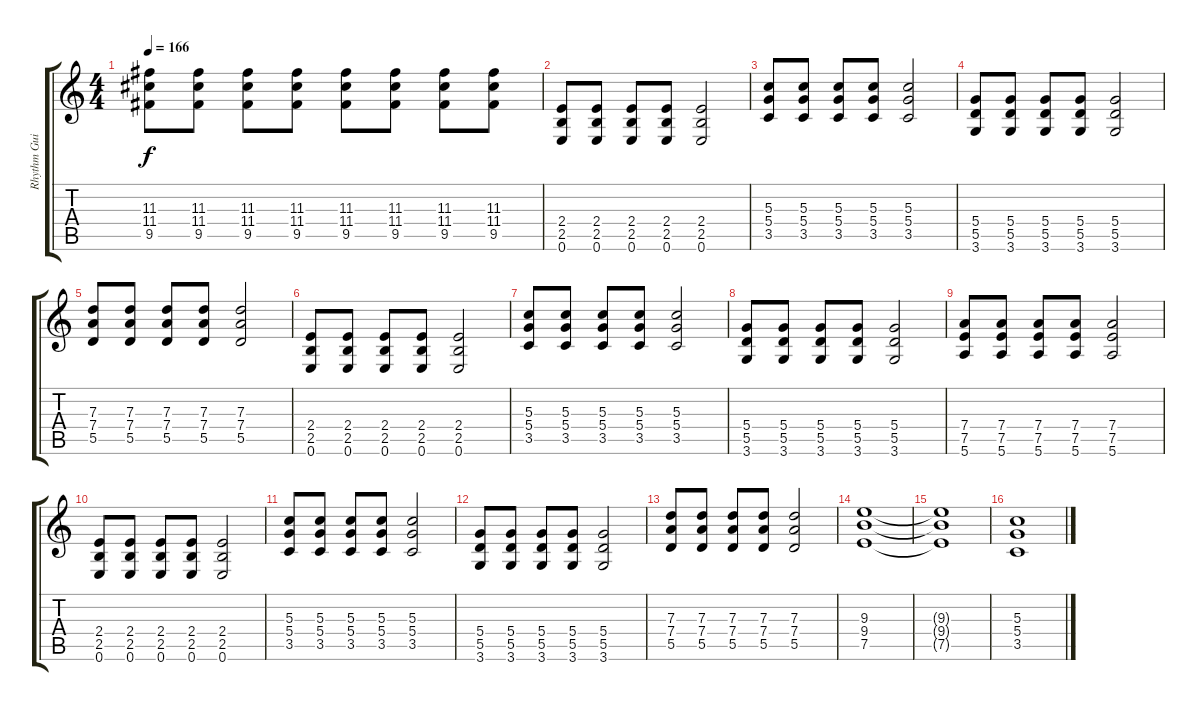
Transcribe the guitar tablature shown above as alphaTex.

\track ("Rhythm Guitar I" "Rhythm Gui") {instrument distortionguitar}
\staff {score tabs}
\tuning (E4 B3 G3 D3 A2 E2) {hide}
\ts (4 4)
\tempo 166
\clef g2
\ks c
(11.3 11.4 9.5).8{dy f} (11.3 11.4 9.5).8 (11.3 11.4 9.5).8 (11.3 11.4 9.5).8 (11.3 11.4 9.5).8 (11.3 11.4 9.5).8 (11.3 11.4 9.5).8 (11.3 11.4 9.5).8 |
(2.4 2.5 0.6).8 (2.4 2.5 0.6).8 (2.4 2.5 0.6).8 (2.4 2.5 0.6).8 (2.4 2.5 0.6).2 |
(5.3 5.4 3.5).8 (5.3 5.4 3.5).8 (5.3 5.4 3.5).8 (5.3 5.4 3.5).8 (5.3 5.4 3.5).2 |
(5.4 5.5 3.6).8 (5.4 5.5 3.6).8 (5.4 5.5 3.6).8 (5.4 5.5 3.6).8 (5.4 5.5 3.6).2 |
(7.3 7.4 5.5).8 (7.3 7.4 5.5).8 (7.3 7.4 5.5).8 (7.3 7.4 5.5).8 (7.3 7.4 5.5).2 |
(2.4 2.5 0.6).8 (2.4 2.5 0.6).8 (2.4 2.5 0.6).8 (2.4 2.5 0.6).8 (2.4 2.5 0.6).2 |
(5.3 5.4 3.5).8 (5.3 5.4 3.5).8 (5.3 5.4 3.5).8 (5.3 5.4 3.5).8 (5.3 5.4 3.5).2 |
(5.4 5.5 3.6).8 (5.4 5.5 3.6).8 (5.4 5.5 3.6).8 (5.4 5.5 3.6).8 (5.4 5.5 3.6).2 |
(7.4 7.5 5.6).8 (7.4 7.5 5.6).8 (7.4 7.5 5.6).8 (7.4 7.5 5.6).8 (7.4 7.5 5.6).2 |
(2.4 2.5 0.6).8 (2.4 2.5 0.6).8 (2.4 2.5 0.6).8 (2.4 2.5 0.6).8 (2.4 2.5 0.6).2 |
(5.3 5.4 3.5).8 (5.3 5.4 3.5).8 (5.3 5.4 3.5).8 (5.3 5.4 3.5).8 (5.3 5.4 3.5).2 |
(5.4 5.5 3.6).8 (5.4 5.5 3.6).8 (5.4 5.5 3.6).8 (5.4 5.5 3.6).8 (5.4 5.5 3.6).2 |
(7.3 7.4 5.5).8 (7.3 7.4 5.5).8 (7.3 7.4 5.5).8 (7.3 7.4 5.5).8 (7.3 7.4 5.5).2 |
(9.3 9.4 7.5).1 |
(9.3{t} 9.4{t} 7.5{t}).1 |
(5.3 5.4 3.5).1
